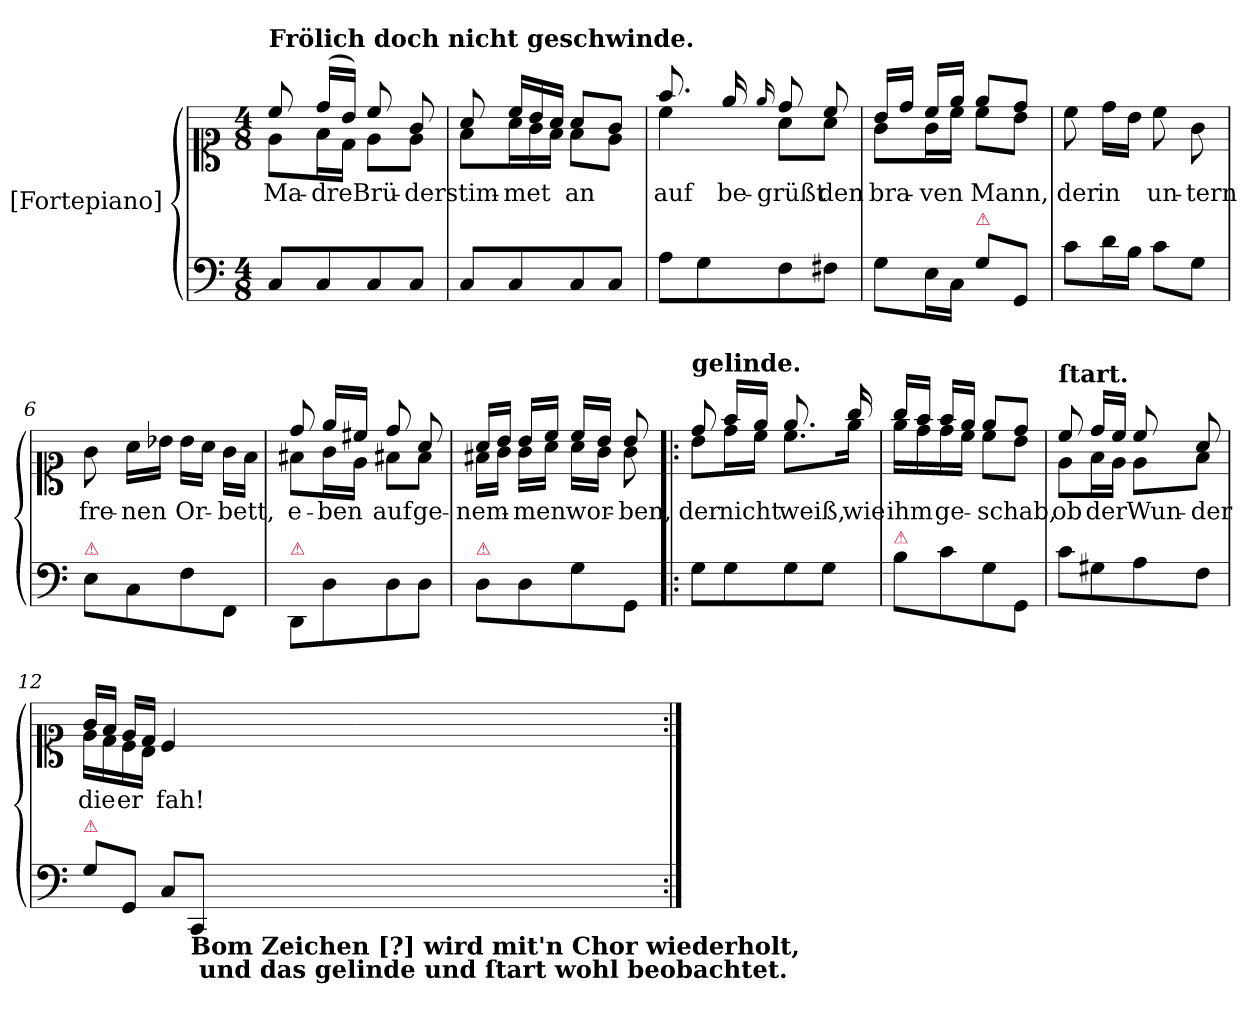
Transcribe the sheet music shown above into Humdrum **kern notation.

**kern	**kern	**text
*part2	*part1	*part1
*staff2	*staff1	*staff1
*I"[Fortepiano]	*I"[Fortepiano]	*
*clefF4	*clefC1	*
*k[]	*k[]	*
*C:	*C:	*
*M4/8	*M4/8	*
=1	=1	=1
*	*^	*
!	!LO:TX:a:B:t=Frölich doch nicht geschwinde.	!	!
8C/L	8cc/	8e\L	Ma-
8C/	(16dd/LL	16f\L	-dre
.	16b/JJ)	16d\JJ	.
8C/	8cc/	8e\L	Brü-
8C/J	8g/	8e\J	-der
=2	=2	=2	=2
8C/L	8a/	8f\L	stim-
*	*Xtuplet	*	*
8C/	24cc/LL	24a\L	-met
.	24b/	24g\	.
.	24a/JJ	24f\JJ	.
8C/	8a/L	8f\L	an
8C/J	8g/J	8e\J	.
=3	=3	=3	=3
8A\L	8.ff/	4cc\	auf
8G\	.	.	.
.	16ee/	.	be-
.	16qqee/	.	.
8F\	8dd/	8a\L	-grüßt
8F#X\J	8cc/	8a\J	den
=4	=4	=4	=4
8G\L	16b/LL	8g\L	bra-
.	16dd/JJ	.	.
16E\L	16cc/LL	16g\L	-ven
16C\JJ	16ee/JJ	16cc\JJ	.
!LO:TX:a:color=crimson:t=⚠	!	!	!
8G\L	8ee/L	8cc\L	Mann,
8GG/J	8dd/J	8b\J	.
*	*v	*v	*
=5	=5	=5
8c\L	8cc\	der
16d\L	16dd\LL	in
16B\JJ	16b\JJ	.
8c\L	8cc\	un-
8G\J	8g\	-tern
=6	=6	=6
!LO:TX:a:color=crimson:t=⚠	!	!
8E\L	8g\	fre-
8C\	16a\LL	-nen
.	16b-X\JJ	.
8F\	16b-\LL	Or-
.	16a\JJ	.
8FF/J	16g\LL	-bett,
.	16f\JJ	.
=7	=7	=7
*	*^	*
!LO:TX:a:color=crimson:t=⚠	!	!	!
8DD/L	8dd/	8f#X\L	e-
8D\	16ee/LL	16g\L	-ben
.	16cc#X/JJ	16e\JJ	.
8D\	8dd/	8f#X\L	auf
8D\J	8a/	8f#\J	ge-
=8	=8	=8	=8
!LO:TX:a:color=crimson:t=⚠	!	!	!
8D\L	16a/LL	16f#X\LL	-nem-
.	16b/JJ	16g\JJ	.
8D\	16b/LL	16g\LL	-men
.	16cc/JJ	16a\JJ	.
8G\	16cc/LL	16a\LL	wor-
.	16b/JJ	16g\JJ	.
8GG/J	8b/	8g\	-ben,
=9!|:	=9!|:	=9!|:	=9!|:
!	!LO:TX:a:B:t=gelinde.	!	!
8G\L	8dd/	8b\L	der
8G\	16ff/LL	16dd\L	nicht
.	16ee/JJ	16cc\JJ	.
8G\	8.ee/	8.cc\L	weiß,
8G\J	.	.	.
.	16gg/	16ee\Jk	wie
=10	=10	=10	=10
!LO:TX:a:color=crimson:t=⚠	!	!	!
8B\L	16gg/LL	16ee\LL	ihm
.	16ff/JJ	16dd\	.
8c\	16ff/LL	16dd\	ge-
.	16ee/JJ	16cc\JJ	.
8G\	8ee/L	8cc\L	-schab,
8GG/J	8dd/J	8b\J	.
=11	=11	=11	=11
!	!LO:TX:a:B:t=ſtart.	!	!
8c\L	8cc/	8e\L	ob
8G#X\	16dd/LL	16f\L	der
.	16cc/JJ	16e\JJ	.
8A\	8cc/	8e\L	Wun-
8F\J	8a/	8f\J	-der
=12	=12	=12	=12
!LO:TX:a:color=crimson:t=⚠	!	!	!
8G\L	16g/LL	16e\LL	die
.	16f/JJ	16d\	.
8GG/J	16e/LL	16c\	er
.	16d/JJ	16B\JJ	.
8C/L	4c/	4ryy	fah!
!LO:TX:b:B:t=Bom Zeichen [?] wird mit'n Chor wiederholt,\n und das gelinde und ſtart wohl beobachtet.	!	!	!
8CC/J	.	.	.
*	*v	*v	*
=:|!	=:|!	=:|!
*-	*-	*-
